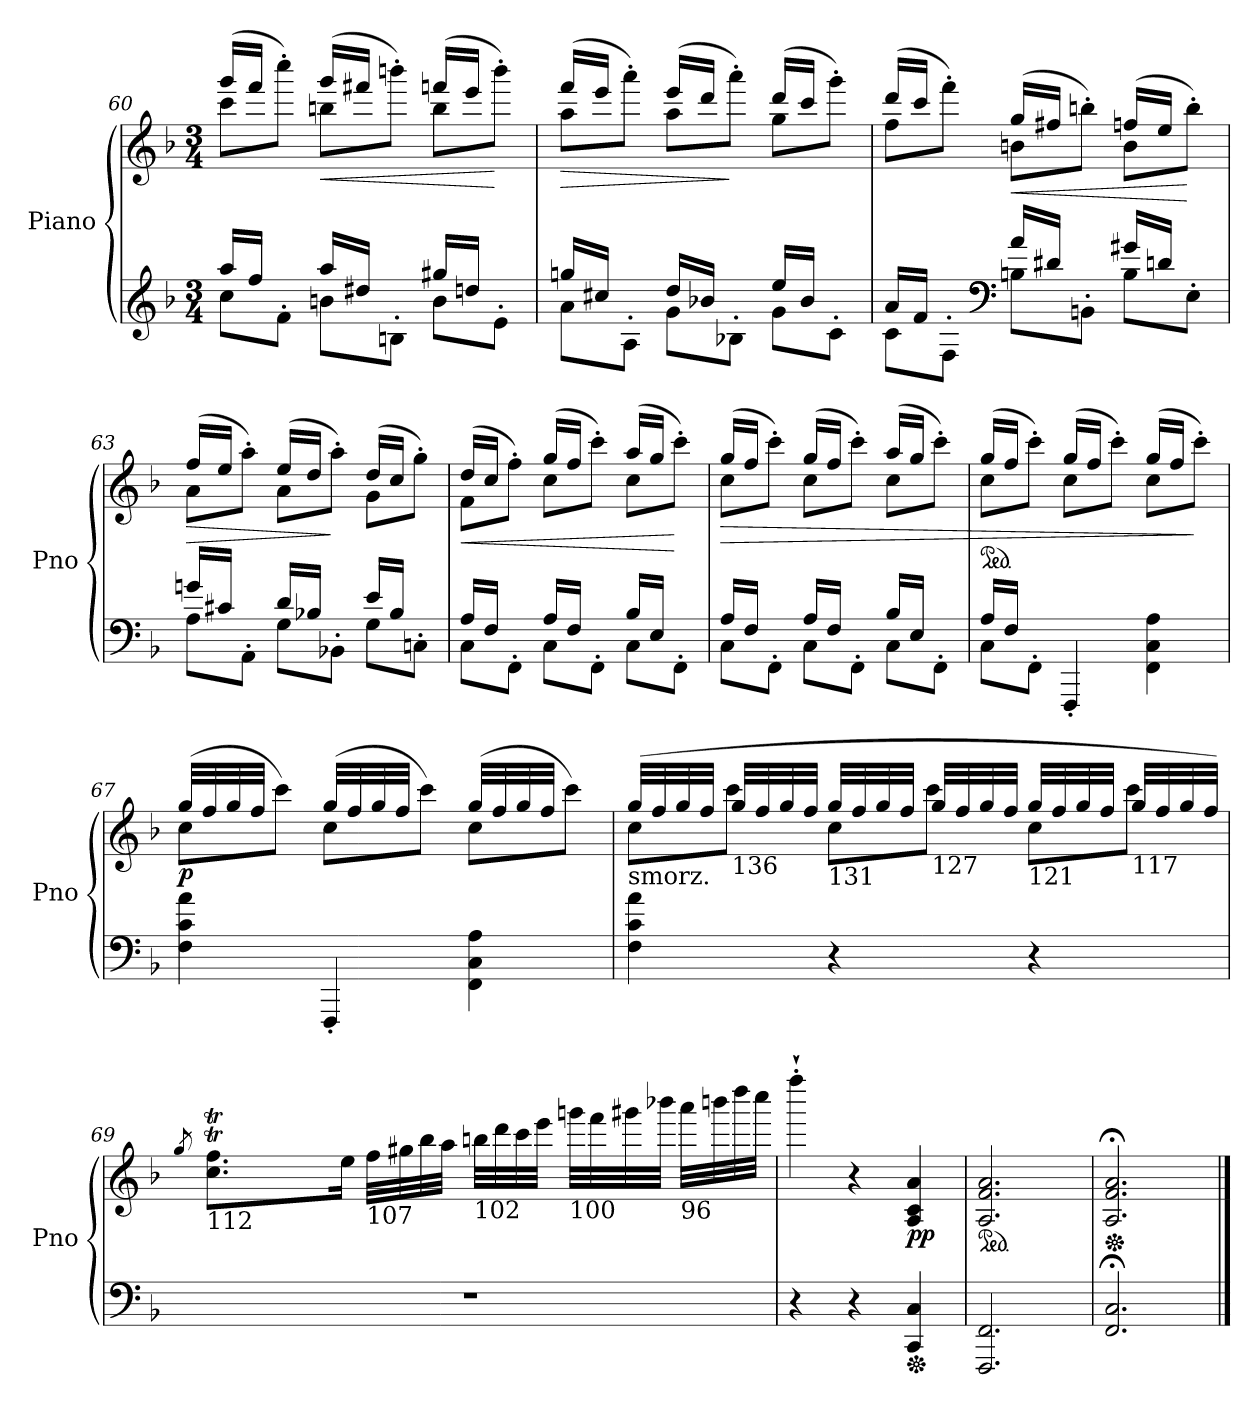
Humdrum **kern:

**kern	**kern	**dynam
*part1	*part1	*part1
*staff2	*staff1	*staff1/2
*I"Piano	*	*
*I'Pno	*	*
*clefG2	*clefG2	*
*k[b-]	*k[b-]	*
*F:	*F:	*
*M3/4	*M3/4	*
=60	=60	=60
*^	*^	*
16aa/LL	8cc\L	(16ggg/LL	8ccc\L	.
16ff/JJ	.	16fff/JJ	.	.
8ryy	8f'\J	8ryy	8cccc'\J)	.
!	!	!	!	!LO:HP:b
16aa/LL	8bn\L	(16ggg/LL	8bbn\L	<
16dd#X/JJ	.	16fff#X/JJ	.	.
8ryy	8Bn'\J	8ryy	8bbbn'\J)	.
16gg#X/LL	8b\L	(16fffn/LL	8bb\L	.
16ddn/JJ	.	16eee/JJ	.	.
8ryy	8e'\J	8ryy	8bbb'\J)	[
!!LO:PB:g=z	!!
=61	=61	=61	=61	=61
!	!	!	!	!LO:HP:b
16ggn/LL	8a\L	(16fff/LL	8aa\L	>
16cc#X/JJ	.	16eee/JJ	.	.
8ryy	8A'\J	8ryy	8aaa'\J)	.
16dd/LL	8g\L	(16eee/LL	8aa\L	.
16b-X/JJ	.	16ddd/JJ	.	.
8ryy	8B-X'\J	8ryy	8aaa'\J)	]
16ee/LL	8g\L	(16ddd/LL	8gg\L	.
16b-/JJ	.	16ccc/JJ	.	.
8ryy	8c'\J	8ryy	8ggg'\J)	.
=62	=62	=62	=62	=62
16a/LL	8c\L	(16ddd/LL	8ff\L	.
16f/JJ	.	16ccc/JJ	.	.
8ryy	8F'\J	8ryy	8fff'\J)	.
*clefF4	*	*	*	*
!	!	!	!	!LO:HP:b
16a/LL	8Bn\L	(16gg/LL	8bn\L	<
16d#X/JJ	.	16ff#X/JJ	.	.
8ryy	8BBn'\J	8ryy	8bbn'\J)	.
16g#X/LL	8B\L	(16ffn/LL	8b\L	.
16dn/JJ	.	16ee/JJ	.	.
8ryy	8E'\J	8ryy	8bb'\J)	[
=63	=63	=63	=63	=63
!	!	!	!	!LO:HP:b
16gn/LL	8A\L	(16ff/LL	8a\L	>
16c#X/JJ	.	16ee/JJ	.	.
8ryy	8AA'\J	8ryy	8aa'\J)	.
16d/LL	8G\L	(16ee/LL	8a\L	.
16B-X/JJ	.	16dd/JJ	.	.
8ryy	8BB-X'\J	8ryy	8aa'\J)	]
16e/LL	8G\L	(16dd/LL	8g\L	.
16B-/JJ	.	16cc/JJ	.	.
8ryy	8Cn'\J	8ryy	8gg'\J)	.
=64	=64	=64	=64	=64
!	!	!	!	!LO:HP:b
16A/LL	8C\L	(16dd/LL	8f\L	<
16F/JJ	.	16cc/JJ	.	.
8ryy	8FF'\J	8ryy	8ff'\J)	.
16A/LL	8C\L	(16gg/LL	8cc\L	.
16F/JJ	.	16ff/JJ	.	.
8ryy	8FF'\J	8ryy	8ccc'\J)	.
16B-/LL	8C\L	(16aa/LL	8cc\L	.
16E/JJ	.	16gg/JJ	.	.
8ryy	8FF'\J	8ryy	8ccc'\J)	[
!!LO:LB:g=z	!!
=65	=65	=65	=65	=65
!	!	!	!	!LO:HP:b
16A/LL	8C\L	(16gg/LL	8cc\L	>
16F/JJ	.	16ff/JJ	.	.
8ryy	8FF'\J	8ryy	8ccc'\J)	.
16A/LL	8C\L	(16gg/LL	8cc\L	.
16F/JJ	.	16ff/JJ	.	.
8ryy	8FF'\J	8ryy	8ccc'\J)	.
16B-/LL	8C\L	(16aa/LL	8cc\L	.
16E/JJ	.	16gg/JJ	.	.
8ryy	8FF'\J	8ryy	8ccc'\J)	.
=66	=66	=66	=66	=66
*	*	*ped	*	*
16A/LL	8C\L	(16gg/LL	8cc\L	.
16F/JJ	.	16ff/JJ	.	.
8ryy	8FF'\J	8ryy	8ccc'\J)	.
4FFF'/	2ryy	(16gg/LL	8cc\L	.
.	.	16ff/JJ	.	.
.	.	8ryy	8ccc'\J)	.
4FF\ 4C\ 4A\	.	(16gg/LL	8cc\L	.
.	.	16ff/JJ	.	.
.	.	8ryy	8ccc'\J)	]
*v	*v	*	*	*
=67	=67	=67	=67
!	!	!	!LO:DY:b
4F\ 4c\ 4a\	(32gg/LLL	8cc\L	p
.	32ff/	.	.
.	32gg/	.	.
.	32ff/JJJ	.	.
.	8ryy	8ccc\J)	.
4FFF'/	(32gg/LLL	8cc\L	.
.	32ff/	.	.
.	32gg/	.	.
.	32ff/JJJ	.	.
.	8ryy	8ccc\J)	.
4FF\ 4C\ 4A\	(32gg/LLL	8cc\L	.
.	32ff/	.	.
.	32gg/	.	.
.	32ff/JJJ	.	.
.	8ryy	8ccc\J)	.
!!LO:LB:g=z	!!
=68	=68	=68	=68
!	!LO:TX:b:t=smorz.	!	!
4F\ 4c\ 4a\	(32gg/LLL	8cc\L	.
.	32ff/	.	.
.	32gg/	.	.
.	32ff/JJJ	.	.
!	!LO:TX:b:t=136	!	!
.	32gg/LLL	8ccc\J	.
.	32ff/	.	.
.	32gg/	.	.
.	32ff/JJJ	.	.
!	!LO:TX:b:t=131	!	!
4r	32gg/LLL	8cc\L	.
.	32ff/	.	.
.	32gg/	.	.
.	32ff/JJJ	.	.
!	!LO:TX:b:t=127	!	!
.	32gg/LLL	8ccc\J	.
.	32ff/	.	.
.	32gg/	.	.
.	32ff/JJJ	.	.
!	!LO:TX:b:t=121	!	!
4r	32gg/LLL	8cc\L	.
.	32ff/	.	.
.	32gg/	.	.
.	32ff/JJJ	.	.
!	!LO:TX:b:t=117	!	!
.	32gg/LLL	8ccc\J	.
.	32ff/	.	.
.	32gg/	.	.
.	32ff/JJJ)	.	.
=69	=69	=69	=69
.	8qgg/	.	.
!	!LO:TX:b:t=112	!	!
2.r	8.cc\T 8.ff\TL	32ggyy	.
.	.	32ffyy	.
.	.	32ggyy	.
.	.	32ffyy	.
.	.	32ggyy	.
.	.	32ffyy	.
.	16ee\Jk	2ryy	.
!	!LO:TX:b:t=107	!	!
.	32ff\LLL	.	.
.	32gg#X\	.	.
.	32bb-\	.	.
.	32aa\JJJ	.	.
!	!LO:TX:b:t=102	!	!
.	32bbn\LLL	.	.
.	32ddd\	.	.
.	32ccc\	.	.
.	32eee\JJJ	.	.
!	!LO:TX:b:t=100	!	!
.	32gggn\LLL	.	.
.	32fff\	.	.
.	32ggg#X\	.	.
.	32bbb-X\JJJ	.	.
!	!LO:TX:b:t=96	!	!
.	32aaa\LLL	.	.
.	32bbbn\	.	.
.	32dddd\	16ryy	.
.	32cccc\JJJ	.	.
*	*v	*v	*
!!LO:LB:g=z
=70	=70	=70
4r	4ffff`'\	.
4r	4r	.
*Xped	*	*
!	!	!LO:DY:b
4CC/ 4C/	4A/ 4c/ 4a/	pp
=71	=71	=71
*	*ped	*
2.FFF/ 2.FF/	2.A/ 2.f/ 2.a/	.
=72	=72	=72
*	*Xped	*
2.FF/;< 2.C/;<	2.A/;< 2.f/;< 2.a/;<	.
==	==	==
*-	*-	*-
